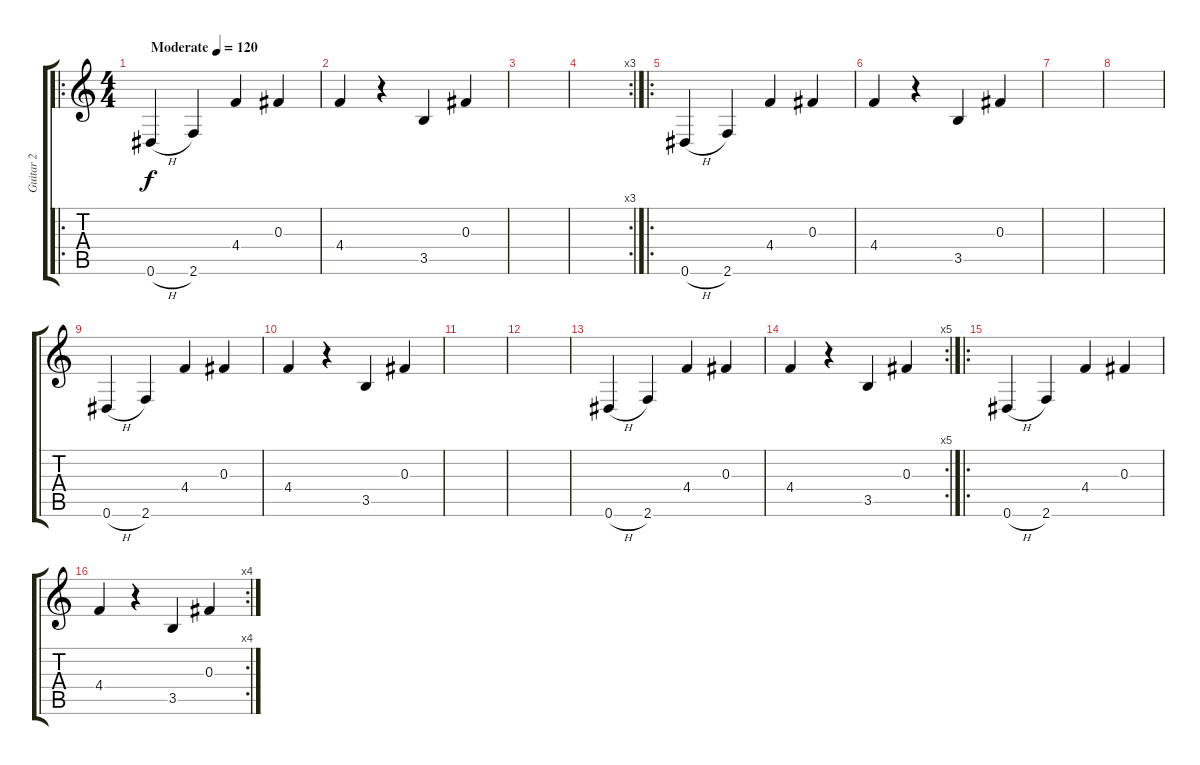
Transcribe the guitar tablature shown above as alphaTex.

\track ("Guitar 2" "Guitar 2") {instrument electricguitarclean}
\staff {score tabs}
\tuning (Eb4 Bb3 Gb3 Db3 Ab2 Eb2) {hide}
\ro
\ts (4 4)
\tempo (120 "Moderate")
\clef g2
\ks c
0.6{h}.4{dy f instrument electricguitarclean} 2.6.4 4.4.4 0.3.4 |
4.4.4 r.4 3.5.4 0.3.4 |
|
\rc 3
|
\ro
0.6{h}.4 2.6.4 4.4.4 0.3.4 |
4.4.4 r.4 3.5.4 0.3.4 |
|
|
0.6{h}.4 2.6.4 4.4.4 0.3.4 |
4.4.4 r.4 3.5.4 0.3.4 |
|
|
0.6{h}.4 2.6.4 4.4.4 0.3.4 |
\rc 5
4.4.4 r.4 3.5.4 0.3.4 |
\ro
0.6{h}.4 2.6.4 4.4.4 0.3.4 |
\rc 4
4.4.4 r.4 3.5.4 0.3.4
